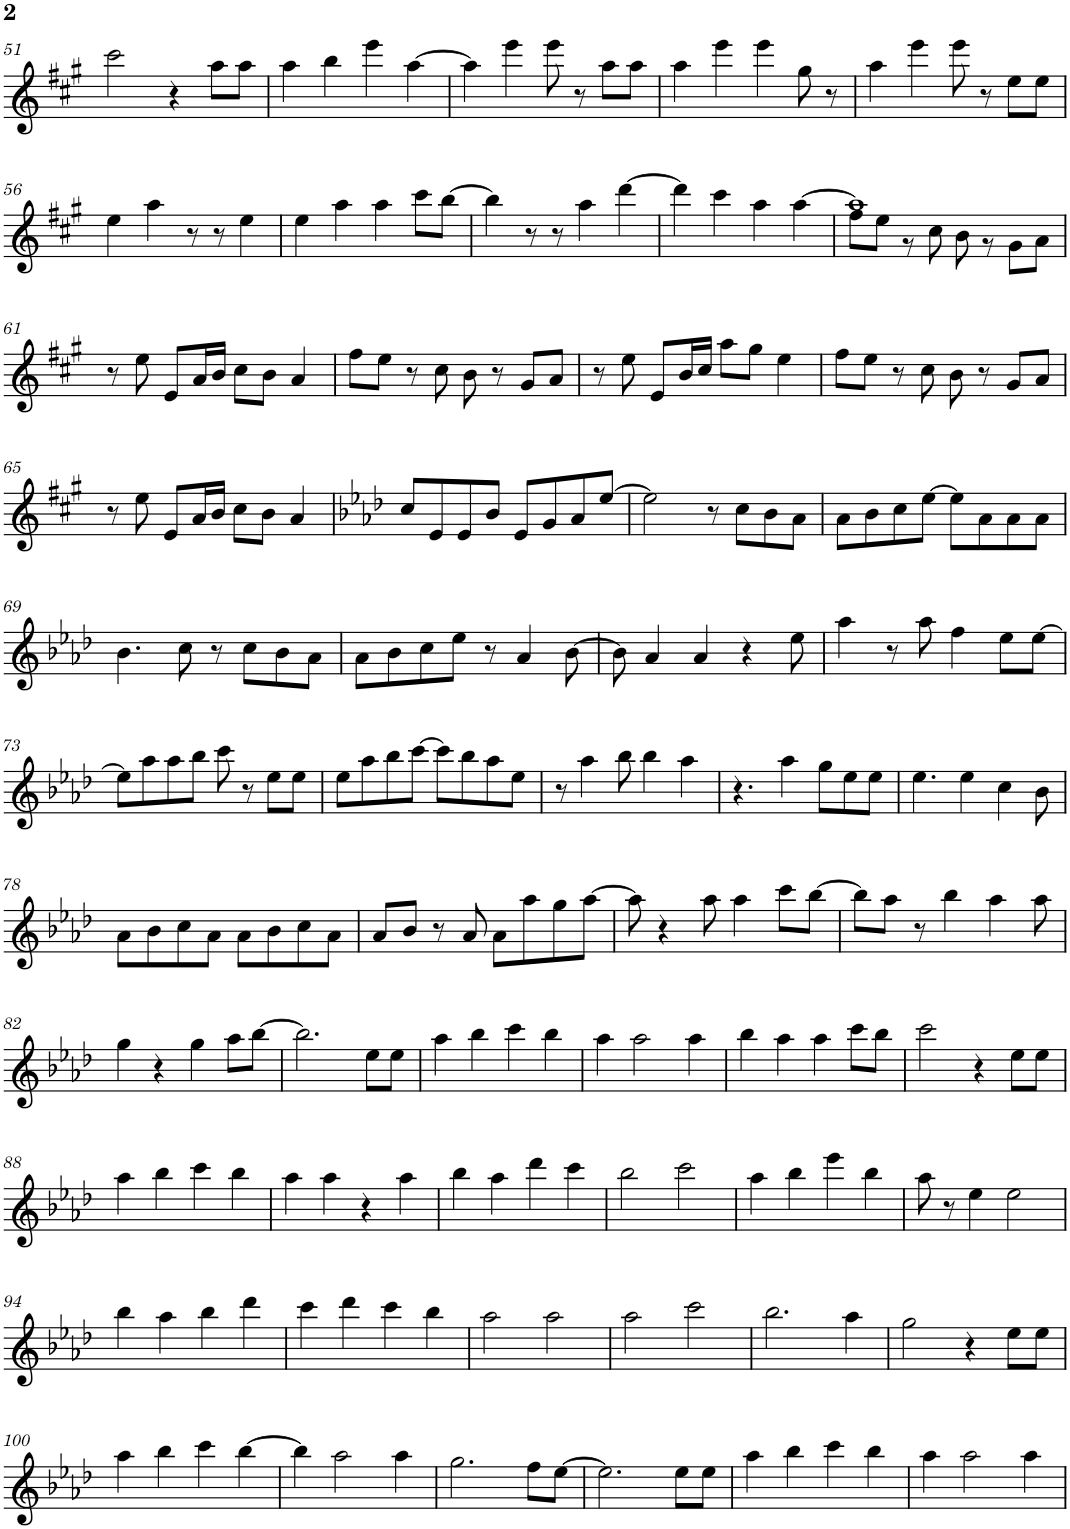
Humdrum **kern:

**kern
*part1
*staff1
*I"小提琴
!!LO:PB:g=z
*clefG2
*k[f#c#g#]
*M4/4
=51
2ccc#\
4r
8aa\L
8aa\J
=52
4aa\
4bb\
4eee\
[4aa\
=53
4aa\]
4eee\
8eee\
8r
8aa\L
8aa\J
=54
4aa\
4eee\
4eee\
8gg#\
8r
=55
4aa\
4eee\
8eee\
8r
8ee\L
8ee\J
!!LO:LB:g=z
=56
4ee\
4aa\
8r
8r
4ee\
=57
4ee\
4aa\
4aa\
8ccc#\L
[8bb\J
=58
4bb\]
8r
8r
4aa\
[4ddd\
=59
4ddd\]
4ccc#\
4aa\
[4aa\
=60
*^
1aa]	8ff#\L
.	8ee\J
.	8r
.	8cc#\
.	8b\
.	8r
.	8g#\L
.	8a\J
*v	*v
!!LO:LB:g=z
=61
8r
8ee\
8e/L
16a/L
16b/JJ
8cc#\L
8b\J
4a/
=62
8ff#\L
8ee\J
8r
8cc#\
8b\
8r
8g#/L
8a/J
=63
8r
8ee\
8e/L
16b/L
16cc#/JJ
8aa\L
8gg#\J
4ee\
=64
8ff#\L
8ee\J
8r
8cc#\
8b\
8r
8g#/L
8a/J
!!LO:LB:g=z
=65
8r
8ee\
8e/L
16a/L
16b/JJ
8cc#\L
8b\J
4a/
=66
*k[b-e-a-d-]
8cc/L
8e-/
8e-/
8b-/J
8e-/L
8g/
8a-/
[8ee-/J
=67
2ee-\]
8r
8cc\L
8b-\
8a-\J
=68
8a-\L
8b-\
8cc\
[8ee-\J
8ee-\L]
8a-\
8a-\
8a-\J
!!LO:LB:g=z
=69
4.b-\
8cc\
8r
8cc\L
8b-\
8a-\J
=70
8a-\L
8b-\
8cc\
8ee-\J
8r
4a-/
[8b-\
=71
8b-\]
4a-/
4a-/
4r
8ee-\
=72
4aa-\
8r
8aa-\
4ff\
8ee-\L
[8ee-\J
!!LO:LB:g=z
=73
8ee-\L]
8aa-\
8aa-\
8bb-\J
8ccc\
8r
8ee-\L
8ee-\J
=74
8ee-\L
8aa-\
8bb-\
[8ccc\J
8ccc\L]
8bb-\
8aa-\
8ee-\J
=75
8r
4aa-\
8bb-\
4bb-\
4aa-\
=76
4.r
4aa-\
8gg\L
8ee-\
8ee-\J
=77
4.ee-\
4ee-\
4cc\
8b-\
!!LO:LB:g=z
=78
8a-\L
8b-\
8cc\
8a-\J
8a-\L
8b-\
8cc\
8a-\J
=79
8a-/L
8b-/J
8r
8a-/
8a-\L
8aa-\
8gg\
[8aa-\J
=80
8aa-\]
4r
8aa-\
4aa-\
8ccc\L
[8bb-\J
=81
8bb-\L]
8aa-\J
8r
4bb-\
4aa-\
8aa-\
!!LO:LB:g=z
=82
4gg\
4r
4gg\
8aa-\L
[8bb-\J
=83
2.bb-\]
8ee-\L
8ee-\J
=84
4aa-\
4bb-\
4ccc\
4bb-\
=85
4aa-\
2aa-\
4aa-\
=86
4bb-\
4aa-\
4aa-\
8ccc\L
8bb-\J
=87
2ccc\
4r
8ee-\L
8ee-\J
!!LO:LB:g=z
=88
4aa-\
4bb-\
4ccc\
4bb-\
=89
4aa-\
4aa-\
4r
4aa-\
=90
4bb-\
4aa-\
4ddd-\
4ccc\
=91
2bb-\
2ccc\
=92
4aa-\
4bb-\
4eee-\
4bb-\
=93
8aa-\
8r
4ee-\
2ee-\
!!LO:LB:g=z
=94
4bb-\
4aa-\
4bb-\
4ddd-\
=95
4ccc\
4ddd-\
4ccc\
4bb-\
=96
2aa-\
2aa-\
=97
2aa-\
2ccc\
=98
2.bb-\
4aa-\
=99
2gg\
4r
8ee-\L
8ee-\J
!!LO:LB:g=z
=100
4aa-\
4bb-\
4ccc\
[4bb-\
=101
4bb-\]
2aa-\
4aa-\
=102
2.gg\
8ff\L
[8ee-\J
=103
2.ee-\]
8ee-\L
8ee-\J
=104
4aa-\
4bb-\
4ccc\
4bb-\
=105
4aa-\
2aa-\
4aa-\
=
*-
